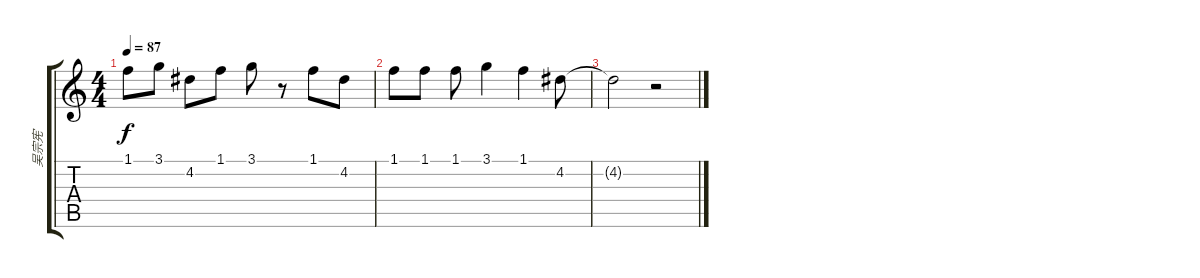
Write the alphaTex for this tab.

\track ("吴宗宪" "吴宗宪") {instrument distortionguitar}
\staff {score tabs}
\tuning (E4 B3 G3 D3 A2 E2) {hide}
\ts (4 4)
\tempo 87
\clef g2
\ks c
1.1.8{dy f} 3.1.8 4.2.8 1.1.8 3.1.8 r.8 1.1.8 4.2.8 |
1.1.8 1.1.8 1.1.8 3.1.4 1.1.4 4.2.8 |
4.2{t}.2 r.2
